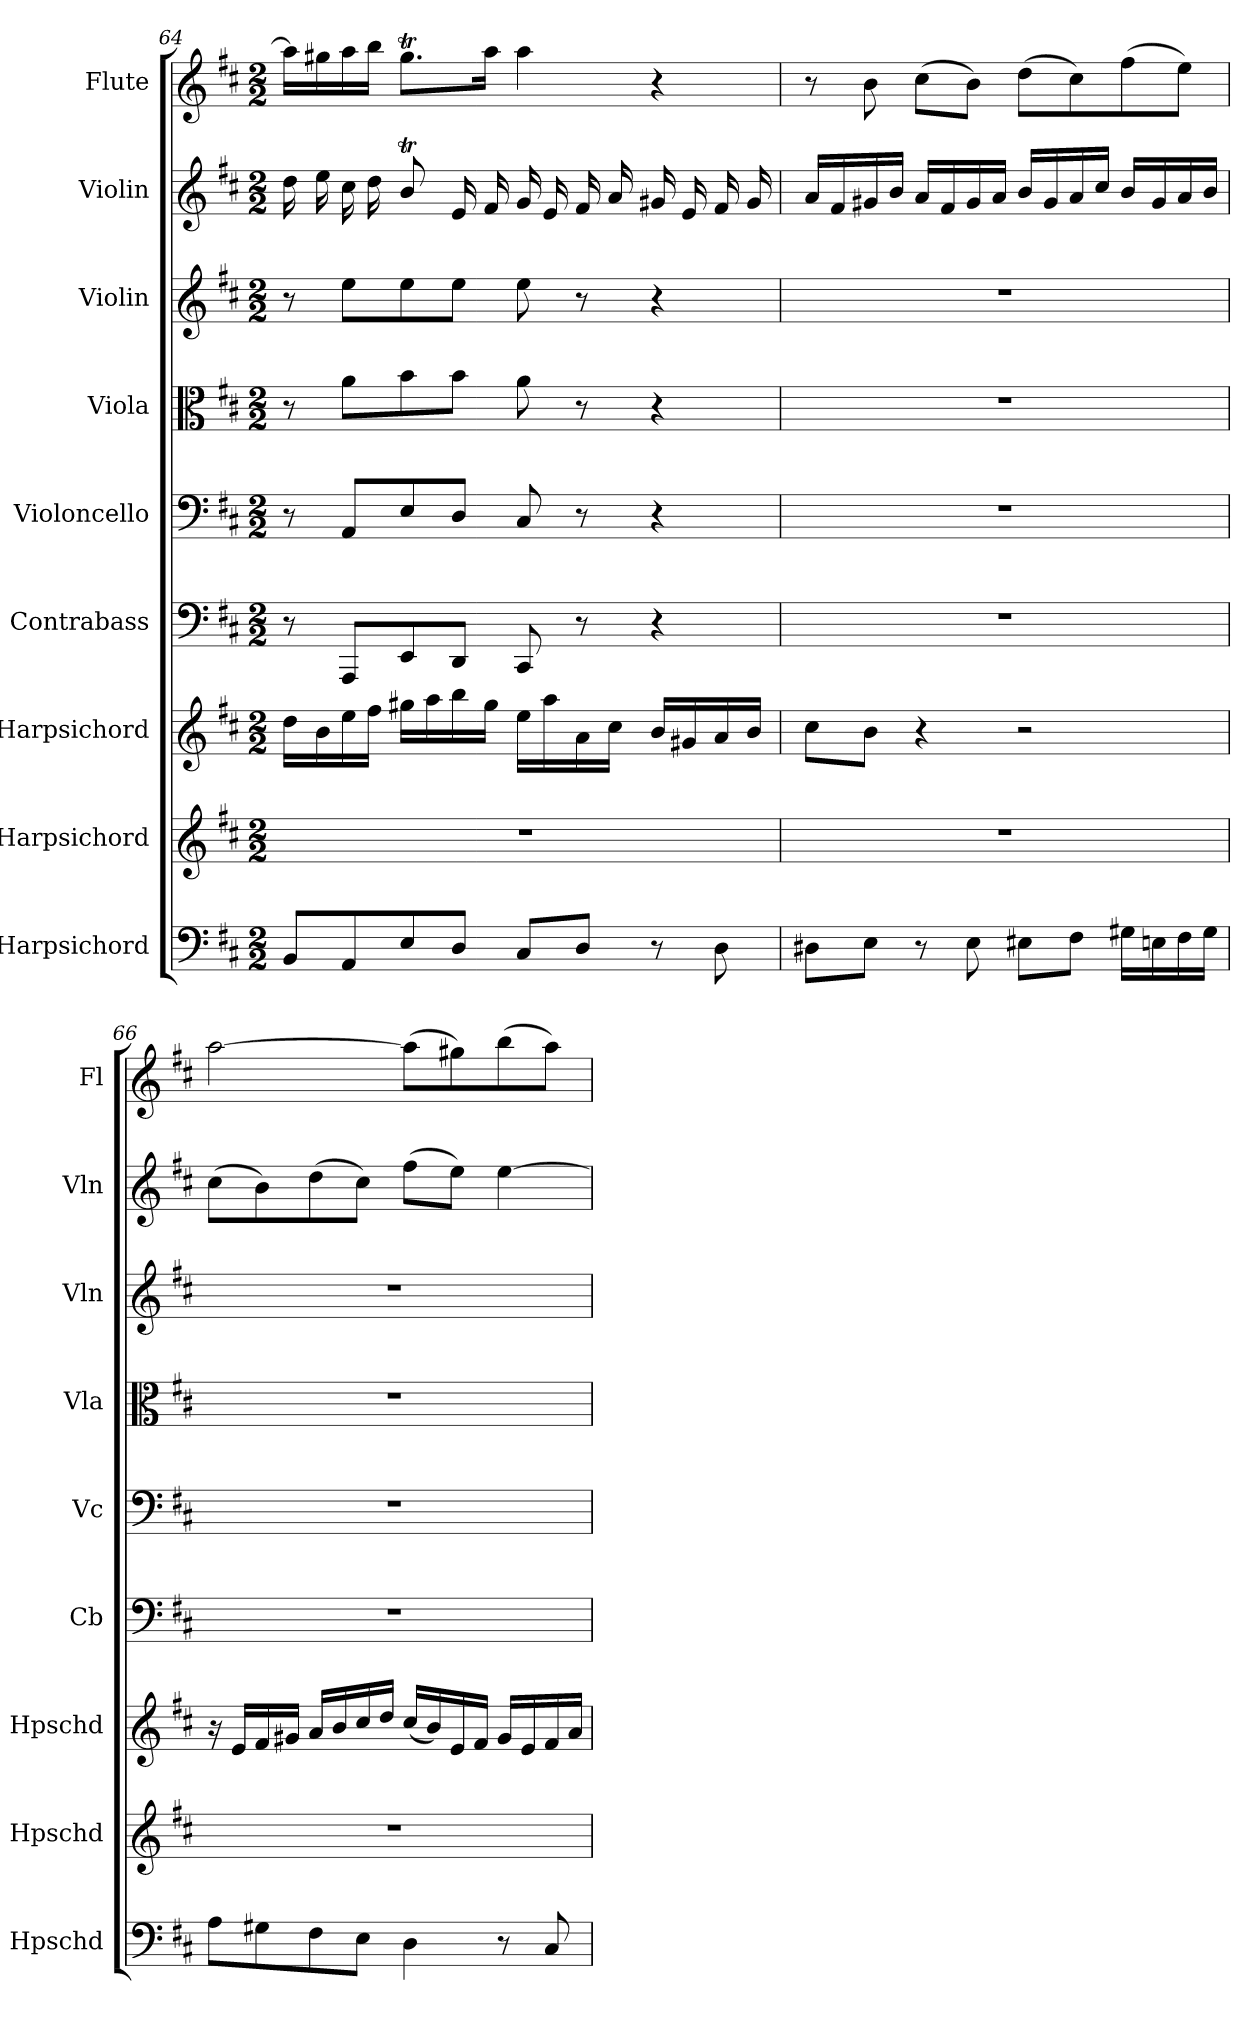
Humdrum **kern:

**kern	**kern	**kern	**kern	**kern	**kern	**kern	**kern	**kern
*part9	*part8	*part7	*part6	*part5	*part4	*part3	*part2	*part1
*staff9	*staff8	*staff7	*staff6	*staff5	*staff4	*staff3	*staff2	*staff1
*I"Harpsichord	*I"Harpsichord	*I"Harpsichord	*I"Contrabass	*I"Violoncello	*I"Viola	*I"Violin	*I"Violin	*I"Flute
*I'Hpschd	*I'Hpschd	*I'Hpschd	*I'Cb	*I'Vc	*I'Vla	*I'Vln	*I'Vln	*I'Fl
*clefF4	*clefG2	*clefG2	*clefF4	*clefF4	*clefC3	*clefG2	*clefG2	*clefG2
*	*	*	*ITrd7c12	*	*	*	*	*
*k[f#c#]	*k[f#c#]	*k[f#c#]	*k[f#c#]	*k[f#c#]	*k[f#c#]	*k[f#c#]	*k[f#c#]	*k[f#c#]
*D:	*D:	*D:	*D:	*D:	*D:	*D:	*D:	*D:
*M2/2	*M2/2	*M2/2	*M2/2	*M2/2	*M2/2	*M2/2	*M2/2	*M2/2
=64	=64	=64	=64	=64	=64	=64	=64	=64
8BB/L	1r	16dd\LL	8r	8r	8r	8r	16dd\	16aa\LL]
.	.	16b\	.	.	.	.	16ee\	16gg#X\
8AA/	.	16ee\	8AAAA/L	8AA/L	8a\L	8ee\L	16cc#\	16aa\
.	.	16ff#\JJ	.	.	.	.	16dd\	16bb\JJ
8E/	.	16gg#X\LL	8EEE/	8E/	8b\	8ee\	8bT/	8.gg#t\L
.	.	16aa\	.	.	.	.	.	.
8D/J	.	16bb\	8DDD/J	8D/J	8b\J	8ee\J	16e/	.
.	.	16gg#\JJ	.	.	.	.	16f#/	16aa\Jk
8C#/L	.	16ee\LL	8CCC#/	8C#/	8a\	8ee\	16g/	4aa\
.	.	16aa\	.	.	.	.	16e/	.
8D/J	.	16a\	8r	8r	8r	8r	16f#/	.
.	.	16cc#\JJ	.	.	.	.	16a/	.
8r	.	16b/LL	4r	4r	4r	4r	16g#X/	4r
.	.	16g#X/	.	.	.	.	16e/	.
8D\	.	16a/	.	.	.	.	16f#/	.
.	.	16b/JJ	.	.	.	.	16g#/	.
=65	=65	=65	=65	=65	=65	=65	=65	=65
8D#X\L	1r	8cc#\L	1r	1r	1r	1r	16a/LL	8r
.	.	.	.	.	.	.	16f#/	.
8E\J	.	8b\J	.	.	.	.	16g#X/	8b\
.	.	.	.	.	.	.	16b/JJ	.
8r	.	4r	.	.	.	.	16a/LL	(8cc#\L
.	.	.	.	.	.	.	16f#/	.
8E\	.	.	.	.	.	.	16g#/	8b\J)
.	.	.	.	.	.	.	16a/JJ	.
8E#X\L	.	2r	.	.	.	.	16b/LL	(8dd\L
.	.	.	.	.	.	.	16g#/	.
8F#\J	.	.	.	.	.	.	16a/	8cc#\)
.	.	.	.	.	.	.	16cc#/JJ	.
16G#X\LL	.	.	.	.	.	.	16b/LL	(8ff#\
16En\	.	.	.	.	.	.	16g#/	.
16F#\	.	.	.	.	.	.	16a/	8ee\J)
16G#\JJ	.	.	.	.	.	.	16b/JJ	.
=66	=66	=66	=66	=66	=66	=66	=66	=66
8A\L	1r	16r	1r	1r	1r	1r	(8cc#\L	[2aa\
.	.	16e/LL	.	.	.	.	.	.
8G#X\	.	16f#/	.	.	.	.	8b\)	.
.	.	16g#X/JJ	.	.	.	.	.	.
8F#\	.	16a/LL	.	.	.	.	(8dd\	.
.	.	16b/	.	.	.	.	.	.
8E\J	.	16cc#/	.	.	.	.	8cc#\J)	.
.	.	16dd/JJ	.	.	.	.	.	.
4D\	.	(16cc#/LL	.	.	.	.	(8ff#\L	(8aa\L]
.	.	16b/)	.	.	.	.	.	.
.	.	16e/	.	.	.	.	8ee\J)	8gg#X\)
.	.	16f#/JJ	.	.	.	.	.	.
8r	.	16g#/LL	.	.	.	.	[4ee\	(8bb\
.	.	16e/	.	.	.	.	.	.
8C#/	.	16f#/	.	.	.	.	.	8aa\J)
.	.	16a/JJ	.	.	.	.	.	.
=	=	=	=	=	=	=	=	=
*-	*-	*-	*-	*-	*-	*-	*-	*-
